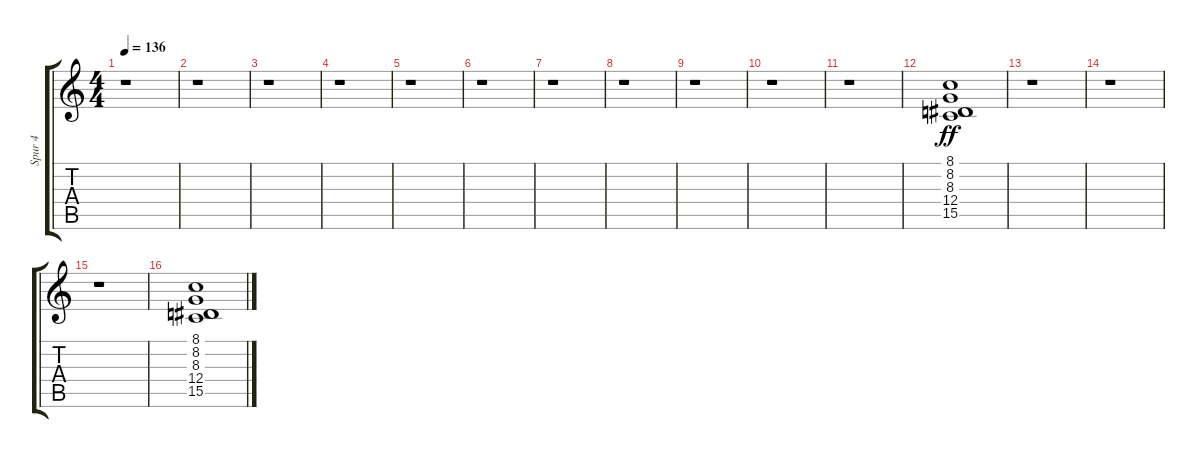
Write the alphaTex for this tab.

\track ("Spur 4" "Spur 4") {instrument lead3calliope}
\staff {score tabs}
\tuning (E4 B3 G3 D3 A2 E2) {hide}
\ts (4 4)
\tempo 136
\clef g2
\ks c
r.1{dy ff instrument lead3calliope} |
r.1 |
r.1 |
r.1 |
r.1 |
r.1 |
r.1 |
r.1 |
r.1 |
r.1 |
r.1 |
(8.1 8.2 8.3 12.4 15.5).1 |
r.1 |
r.1 |
r.1 |
(8.1 8.2 8.3 12.4 15.5).1
